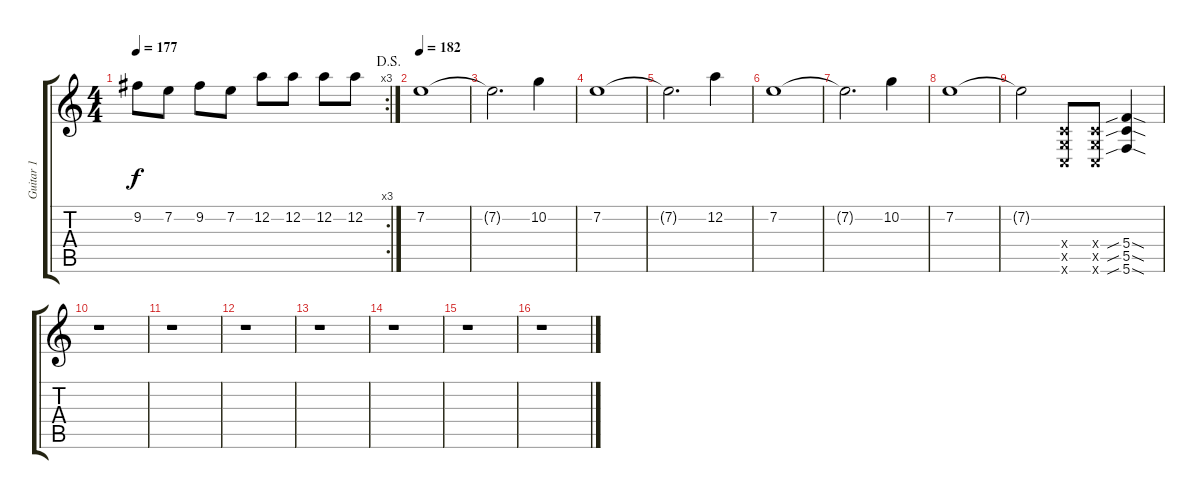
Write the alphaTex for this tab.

\track ("Guitar 1" "Guitar 1") {instrument distortionguitar}
\staff {score tabs}
\tuning (D4 A3 F3 C3 G2 C2) {hide}
\rc 3
\ts (4 4)
\jump dalsegno
\tempo 177
\clef g2
\ks c
9.2{t}.8{dy f} 7.2.8 9.2.8 7.2.8 12.2.8 12.2.8 12.2.8 12.2.8 |
\tempo 182
7.2.1 |
7.2{t}.2{d} 10.2.4 |
7.2.1 |
7.2{t}.2{d} 12.2.4 |
7.2.1 |
7.2{t}.2{d} 10.2.4 |
7.2.1 |
7.2{t}.2 (0.4{x} 0.5{x} 0.6{x}).8 (0.4{x} 0.5{x} 0.6{x}).8 (5.4{sib sod} 5.5{sib sod} 5.6{sib sod}).4 |
r.1 |
r.1 |
r.1 |
r.1 |
r.1 |
r.1 |
r.1
